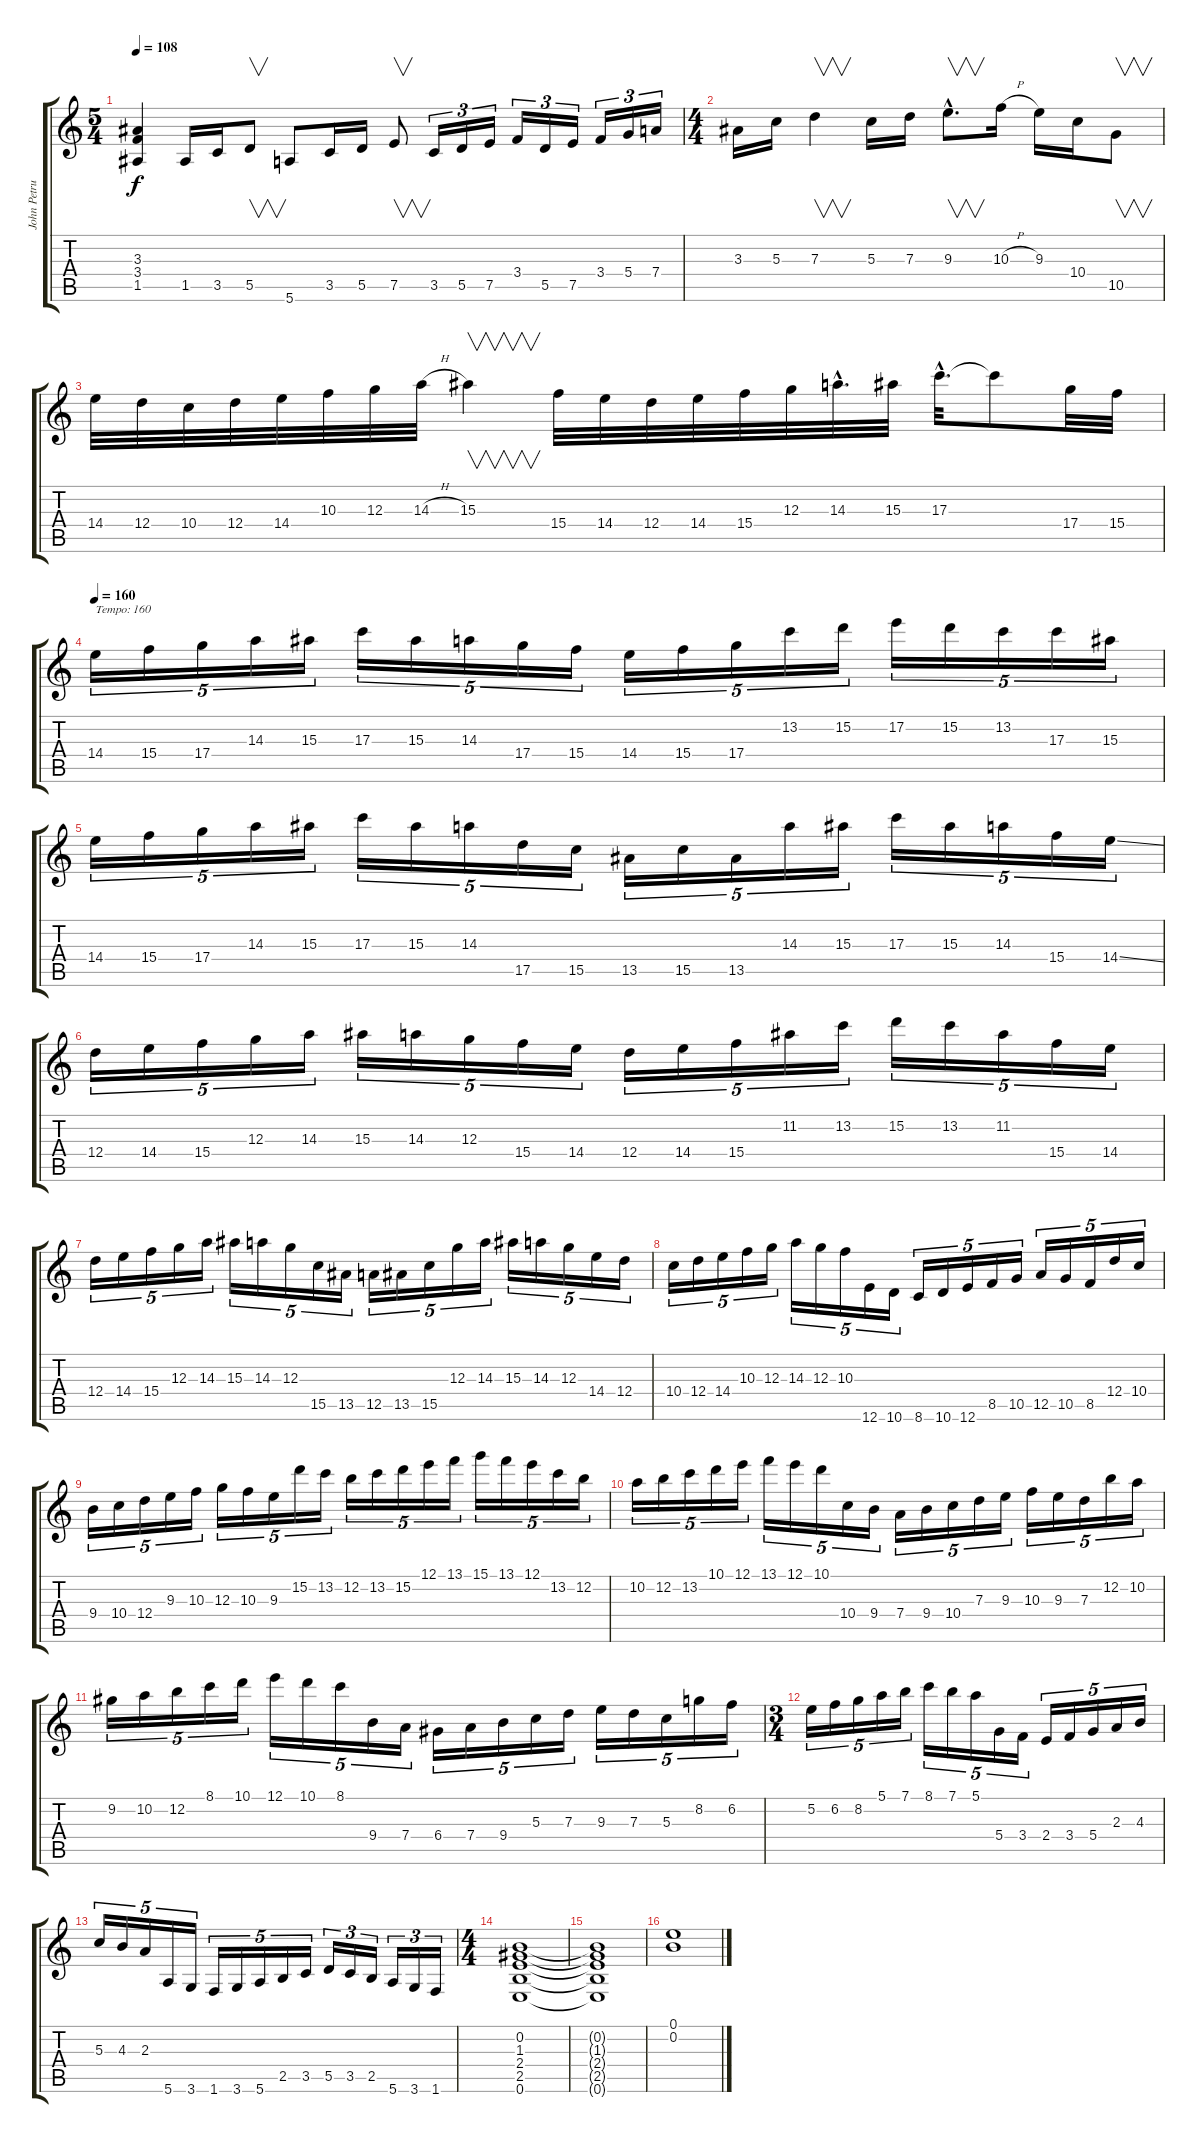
\track ("John Petrucci - 6 Strings Guitar" "John Petru") {instrument distortionguitar}
\staff {score tabs}
\tuning (E4 B3 G3 D3 A2 E2) {hide}
\ts (5 4)
\tempo 108
\clef g2
\ks c
(3.3 3.4 1.5).4{dy f} 1.5.16 3.5.16 5.5.8{v} 5.6{t}.8 3.5.16 5.5.16 7.5.8{v} 3.5.16{tu (3 2)} 5.5.16{tu (3 2)} 7.5.16{tu (3 2)} 3.4.16{tu (3 2)} 5.5.16{tu (3 2)} 7.5.16{tu (3 2)} 3.4.16{tu (3 2)} 5.4.16{tu (3 2)} 7.4.16{tu (3 2)} |
\ts (4 4)
3.3.16 5.3.16 7.3.4{v} 5.3.16 7.3.16 9.3{hac}.8{v d} 10.3{h}.16 9.3.16 10.4.16 10.5.8{v} |
14.4.32 12.4.32 10.4.32 12.4.32 14.4.32 10.3.32 12.3.32 14.3{h}.32 15.3.4{v} 15.4.32 14.4.32 12.4.32 14.4.32 15.4.32 12.3.32 14.3{hac}.32{d} 15.3.32 17.3{hac}.32{d} 17.3{t}.8 17.4.32 15.4.32 |
\tempo 160
14.4.16{tu (5 4) txt "Tempo: 160"} 15.4.16{tu (5 4)} 17.4.16{tu (5 4)} 14.3.16{tu (5 4)} 15.3.16{tu (5 4)} 17.3.16{tu (5 4)} 15.3.16{tu (5 4)} 14.3.16{tu (5 4)} 17.4.16{tu (5 4)} 15.4.16{tu (5 4)} 14.4.16{tu (5 4)} 15.4.16{tu (5 4)} 17.4.16{tu (5 4)} 13.2.16{tu (5 4)} 15.2.16{tu (5 4)} 17.2.16{tu (5 4)} 15.2.16{tu (5 4)} 13.2.16{tu (5 4)} 17.3.16{tu (5 4)} 15.3.16{tu (5 4)} |
14.4.16{tu (5 4)} 15.4.16{tu (5 4)} 17.4.16{tu (5 4)} 14.3.16{tu (5 4)} 15.3.16{tu (5 4)} 17.3.16{tu (5 4)} 15.3.16{tu (5 4)} 14.3.16{tu (5 4)} 17.5.16{tu (5 4)} 15.5.16{tu (5 4)} 13.5.16{tu (5 4)} 15.5.16{tu (5 4)} 13.5.16{tu (5 4)} 14.3.16{tu (5 4)} 15.3.16{tu (5 4)} 17.3.16{tu (5 4)} 15.3.16{tu (5 4)} 14.3.16{tu (5 4)} 15.4.16{tu (5 4)} 14.4{ss}.16{tu (5 4)} |
12.4.16{tu (5 4)} 14.4.16{tu (5 4)} 15.4.16{tu (5 4)} 12.3.16{tu (5 4)} 14.3.16{tu (5 4)} 15.3.16{tu (5 4)} 14.3.16{tu (5 4)} 12.3.16{tu (5 4)} 15.4.16{tu (5 4)} 14.4.16{tu (5 4)} 12.4.16{tu (5 4)} 14.4.16{tu (5 4)} 15.4.16{tu (5 4)} 11.2.16{tu (5 4)} 13.2.16{tu (5 4)} 15.2.16{tu (5 4)} 13.2.16{tu (5 4)} 11.2.16{tu (5 4)} 15.4.16{tu (5 4)} 14.4.16{tu (5 4)} |
12.4.16{tu (5 4)} 14.4.16{tu (5 4)} 15.4.16{tu (5 4)} 12.3.16{tu (5 4)} 14.3.16{tu (5 4)} 15.3.16{tu (5 4)} 14.3.16{tu (5 4)} 12.3.16{tu (5 4)} 15.5.16{tu (5 4)} 13.5.16{tu (5 4)} 12.5.16{tu (5 4)} 13.5.16{tu (5 4)} 15.5.16{tu (5 4)} 12.3.16{tu (5 4)} 14.3.16{tu (5 4)} 15.3.16{tu (5 4)} 14.3.16{tu (5 4)} 12.3.16{tu (5 4)} 14.4.16{tu (5 4)} 12.4.16{tu (5 4)} |
10.4.16{tu (5 4)} 12.4.16{tu (5 4)} 14.4.16{tu (5 4)} 10.3.16{tu (5 4)} 12.3.16{tu (5 4)} 14.3.16{tu (5 4)} 12.3.16{tu (5 4)} 10.3.16{tu (5 4)} 12.6.16{tu (5 4)} 10.6.16{tu (5 4)} 8.6.16{tu (5 4)} 10.6.16{tu (5 4)} 12.6.16{tu (5 4)} 8.5.16{tu (5 4)} 10.5.16{tu (5 4)} 12.5.16{tu (5 4)} 10.5.16{tu (5 4)} 8.5.16{tu (5 4)} 12.4.16{tu (5 4)} 10.4.16{tu (5 4)} |
9.4.16{tu (5 4)} 10.4.16{tu (5 4)} 12.4.16{tu (5 4)} 9.3.16{tu (5 4)} 10.3.16{tu (5 4)} 12.3.16{tu (5 4)} 10.3.16{tu (5 4)} 9.3.16{tu (5 4)} 15.2.16{tu (5 4)} 13.2.16{tu (5 4)} 12.2.16{tu (5 4)} 13.2.16{tu (5 4)} 15.2.16{tu (5 4)} 12.1.16{tu (5 4)} 13.1.16{tu (5 4)} 15.1.16{tu (5 4)} 13.1.16{tu (5 4)} 12.1.16{tu (5 4)} 13.2.16{tu (5 4)} 12.2.16{tu (5 4)} |
10.2.16{tu (5 4)} 12.2.16{tu (5 4)} 13.2.16{tu (5 4)} 10.1.16{tu (5 4)} 12.1.16{tu (5 4)} 13.1.16{tu (5 4)} 12.1.16{tu (5 4)} 10.1.16{tu (5 4)} 10.4.16{tu (5 4)} 9.4.16{tu (5 4)} 7.4.16{tu (5 4)} 9.4.16{tu (5 4)} 10.4.16{tu (5 4)} 7.3.16{tu (5 4)} 9.3.16{tu (5 4)} 10.3.16{tu (5 4)} 9.3.16{tu (5 4)} 7.3.16{tu (5 4)} 12.2.16{tu (5 4)} 10.2.16{tu (5 4)} |
9.2.16{tu (5 4)} 10.2.16{tu (5 4)} 12.2.16{tu (5 4)} 8.1.16{tu (5 4)} 10.1.16{tu (5 4)} 12.1.16{tu (5 4)} 10.1.16{tu (5 4)} 8.1.16{tu (5 4)} 9.4.16{tu (5 4)} 7.4.16{tu (5 4)} 6.4.16{tu (5 4)} 7.4.16{tu (5 4)} 9.4.16{tu (5 4)} 5.3.16{tu (5 4)} 7.3.16{tu (5 4)} 9.3.16{tu (5 4)} 7.3.16{tu (5 4)} 5.3.16{tu (5 4)} 8.2.16{tu (5 4)} 6.2.16{tu (5 4)} |
\ts (3 4)
5.2.16{tu (5 4)} 6.2.16{tu (5 4)} 8.2.16{tu (5 4)} 5.1.16{tu (5 4)} 7.1.16{tu (5 4)} 8.1.16{tu (5 4)} 7.1.16{tu (5 4)} 5.1.16{tu (5 4)} 5.4.16{tu (5 4)} 3.4.16{tu (5 4)} 2.4.16{tu (5 4)} 3.4.16{tu (5 4)} 5.4.16{tu (5 4)} 2.3.16{tu (5 4)} 4.3.16{tu (5 4)} |
5.3.16{tu (5 4)} 4.3.16{tu (5 4)} 2.3.16{tu (5 4)} 5.6.16{tu (5 4)} 3.6.16{tu (5 4)} 1.6.16{tu (5 4)} 3.6.16{tu (5 4)} 5.6.16{tu (5 4)} 2.5.16{tu (5 4)} 3.5.16{tu (5 4)} 5.5.16{tu (3 2)} 3.5.16{tu (3 2)} 2.5.16{tu (3 2)} 5.6.16{tu (3 2)} 3.6.16{tu (3 2)} 1.6.16{tu (3 2)} |
\ts (4 4)
(0.2 1.3 2.4 2.5 0.6).1 |
(0.2{t} 1.3{t} 2.4{t} 2.5{t} 0.6{t}).1 |
(0.1 0.2).1
